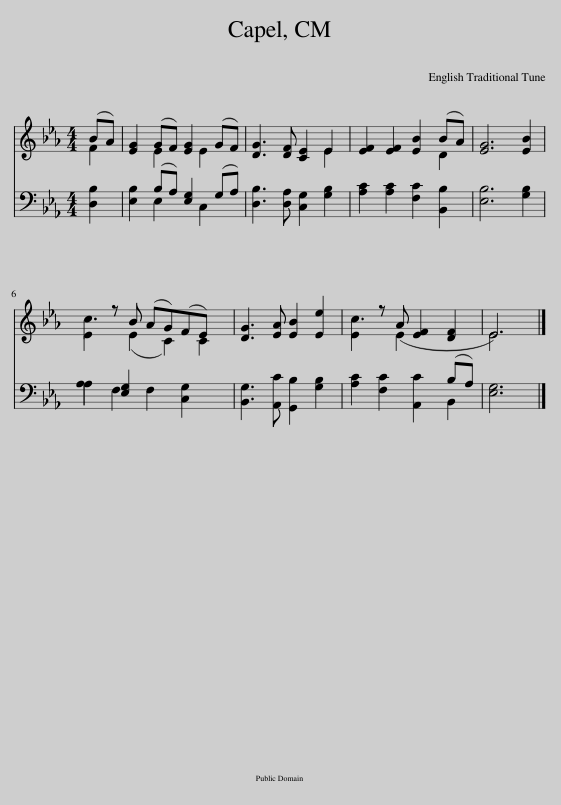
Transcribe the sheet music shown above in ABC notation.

X:1
%%score ( 1 2 ) ( 3 4 )
L:1/8
M:4/4
I:linebreak $
K:Eb
V:1 treble
V:2 treble
V:3 bass
V:4 bass
V:1
 (BA) | [EG]2 (GF) [EG]2 (GF) | [DG]3 [DF] [CE]2 E2 | [EF]2 [EF]2 [EB]2 (BA) | [EG]6 [EB]2 |$ %5
 E2 z B (AG)(FE) x | [DG]3 [EA] [EB]2 [Ee]2 | E2 z A [EF]2 [DF]2 | E6 |] %9
V:2
 F2 | x2 E2 x E2 x | x6 E2 | x6 D2 | x8 |$ %5
 c3 (E2 C2) C2 | x8 | c3 E2 x3 | E6 |] %9
V:3
 [D,B,]2 | [E,B,]2 (B,A,) [E,G,]2 (G,A,) | [D,B,]3 [D,A,] [C,G,]2 [G,B,]2 | [A,C]2 [A,C]2 [F,C]2 [B,,B,]2 | [E,B,]6 [G,B,]2 |$ %5
 A,2 [E,G,]2 F,2 [C,G,]2 x | [B,,G,]3 [A,,C] [G,,B,]2 [G,B,]2 | [A,C]2 [F,C]2 [A,,C]2 (B,A,) | [E,G,]6 |] %9
V:4
 x2 | x2 E,2 x C,2 x | x8 | x8 | x8 |$ %5
 A,2 F,2 x5 | x8 | x6 B,,2 | x6 |] %9
